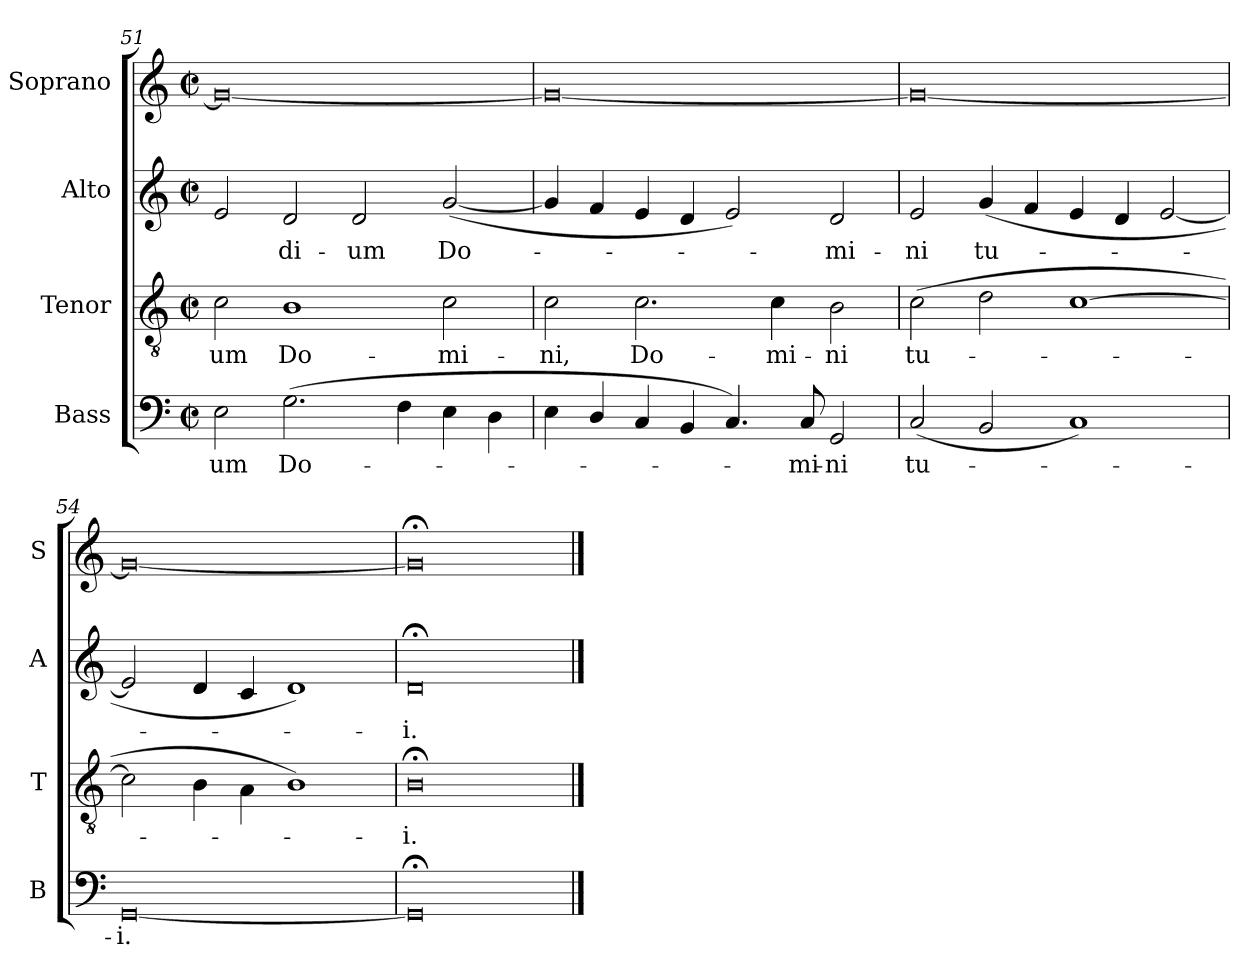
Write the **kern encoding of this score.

**kern	**text	**kern	**text	**kern	**text	**kern
*part4	*part4	*part3	*part3	*part2	*part2	*part1
*staff4	*staff4	*staff3	*staff3	*staff2	*staff2	*staff1
*I"Bass	*	*I"Tenor	*	*I"Alto	*	*I"Soprano
*I'B	*	*I'T	*	*I'A	*	*I'S
*clefF4	*	*clefGv2	*	*clefG2	*	*clefG2
*k[]	*	*k[]	*	*k[]	*	*k[]
*C:	*	*C:	*	*C:	*	*C:
*M4/2	*	*M4/2	*	*M4/2	*	*M4/2
*met(c|)	*	*met(c|)	*	*met(c|)	*	*met(c|)
=51	=51	=51	=51	=51	=51	=51
!	!LO:LY:b	!	!LO:LY:b	!	!	!
2E	-um	2c	-um	2e	.	0g_
!	!LO:LY:b	!	!LO:LY:b	!	!LO:LY:b	!
(<2.G	Do-	1B	Do-	2d	di-	.
!	!	!	!	!	!LO:LY:b	!
.	.	.	.	2d	-um	.
4F	.	.	.	.	.	.
!	!	!	!LO:LY:b	!	!LO:LY:b	!
4E	.	2c	-mi-	(<[2g	Do-	.
4D	.	.	.	.	.	.
=52	=52	=52	=52	=52	=52	=52
!	!	!	!LO:LY:b	!	!	!
4E	.	2c	-ni,	4g]	.	0g_
4D/	.	.	.	4f	.	.
!	!	!	!LO:LY:b	!	!	!
4C	.	2.c	Do-	4e	.	.
4BB	.	.	.	4d	.	.
4.C)	.	.	.	2e)	.	.
!	!	!	!LO:LY:b	!	!	!
.	.	4c	-mi-	.	.	.
!	!LO:LY:b	!	!	!	!	!
8C	mi-	.	.	.	.	.
!	!LO:LY:b	!	!LO:LY:b	!	!LO:LY:b	!
2GG	-ni	2B	-ni	2d	mi-	.
=53	=53	=53	=53	=53	=53	=53
!	!LO:LY:b	!	!LO:LY:b	!	!LO:LY:b	!
(<2C	tu-	(>2c	tu-	2e	-ni	0g_
!	!	!	!	!	!LO:LY:b	!
2BB	.	2d	.	(<4g	tu-	.
.	.	.	.	4f	.	.
1C)	.	[1c	.	4e	.	.
.	.	.	.	4d	.	.
.	.	.	.	[2e	.	.
=54	=54	=54	=54	=54	=54	=54
!	!LO:LY:b	!	!	!	!	!
[0GG	i.	2c]	.	2e]	.	0g_
.	.	4B	.	4d	.	.
.	.	4A\	.	4c	.	.
.	.	1B)	.	1d)	.	.
=55	=55	=55	=55	=55	=55	=55
!	!	!	!LO:LY:b	!	!LO:LY:b	!
0GG;<]	.	0B;<	i.	0d;<	i.	0g;<]
==	==	==	==	==	==	==
*-	*-	*-	*-	*-	*-	*-
